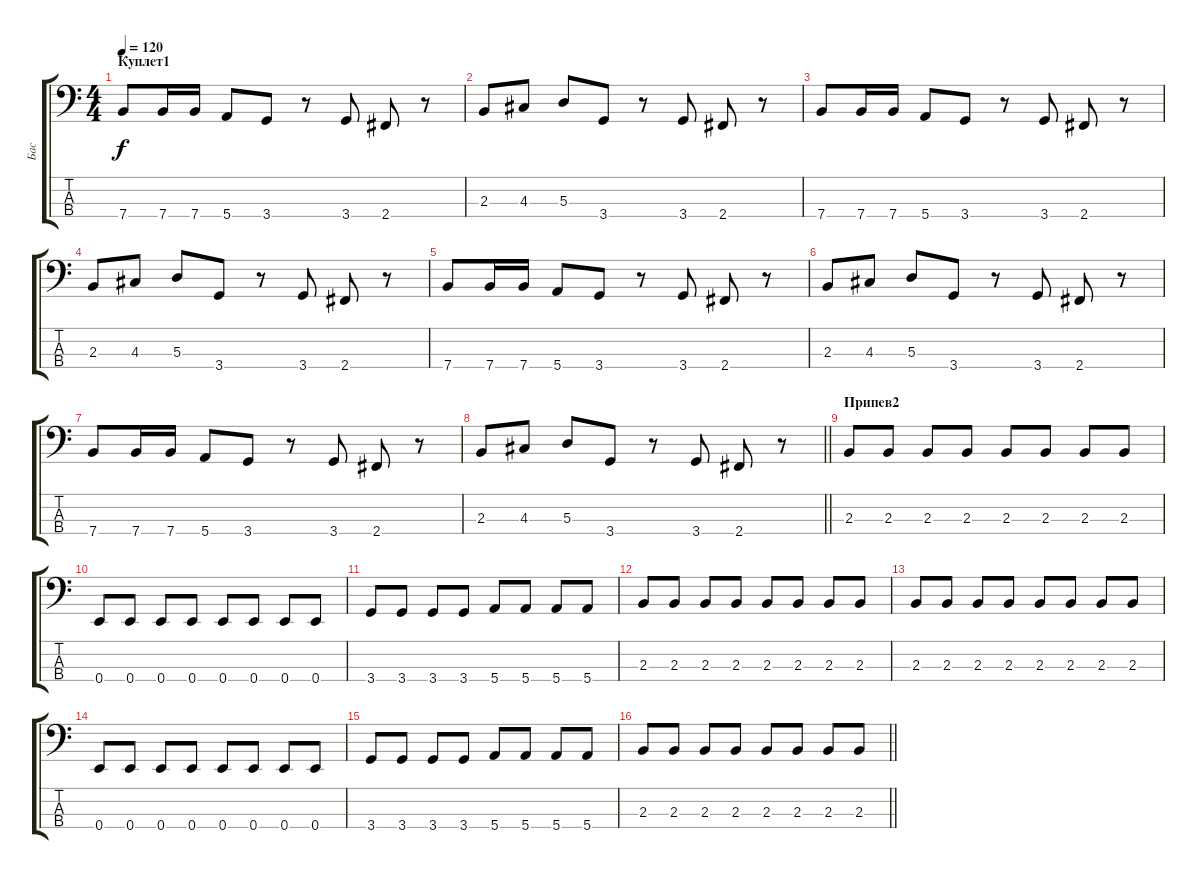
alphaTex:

\track ("Бас" "Бас") {instrument electricbassfinger}
\staff {score tabs}
\tuning (G2 D2 A1 E1) {hide}
\ts (4 4)
\section ("" "Куплет1")
\tempo 120
\clef f4
\ks c
7.4.8{dy f} 7.4.16 7.4.16 5.4.8 3.4.8 r.8 3.4.8 2.4.8 r.8 |
2.3.8 4.3.8 5.3.8 3.4.8 r.8 3.4.8 2.4.8 r.8 |
7.4.8 7.4.16 7.4.16 5.4.8 3.4.8 r.8 3.4.8 2.4.8 r.8 |
2.3.8 4.3.8 5.3.8 3.4.8 r.8 3.4.8 2.4.8 r.8 |
7.4.8 7.4.16 7.4.16 5.4.8 3.4.8 r.8 3.4.8 2.4.8 r.8 |
2.3.8 4.3.8 5.3.8 3.4.8 r.8 3.4.8 2.4.8 r.8 |
7.4.8 7.4.16 7.4.16 5.4.8 3.4.8 r.8 3.4.8 2.4.8 r.8 |
\barLineRight lightlight
2.3.8 4.3.8 5.3.8 3.4.8 r.8 3.4.8 2.4.8 r.8 |
\section ("" "Припев2")
2.3.8 2.3.8 2.3.8 2.3.8 2.3.8 2.3.8 2.3.8 2.3.8 |
0.4.8 0.4.8 0.4.8 0.4.8 0.4.8 0.4.8 0.4.8 0.4.8 |
3.4.8 3.4.8 3.4.8 3.4.8 5.4.8 5.4.8 5.4.8 5.4.8 |
2.3.8 2.3.8 2.3.8 2.3.8 2.3.8 2.3.8 2.3.8 2.3.8 |
2.3.8 2.3.8 2.3.8 2.3.8 2.3.8 2.3.8 2.3.8 2.3.8 |
0.4.8 0.4.8 0.4.8 0.4.8 0.4.8 0.4.8 0.4.8 0.4.8 |
3.4.8 3.4.8 3.4.8 3.4.8 5.4.8 5.4.8 5.4.8 5.4.8 |
\barLineRight lightlight
2.3.8 2.3.8 2.3.8 2.3.8 2.3.8 2.3.8 2.3.8 2.3.8
